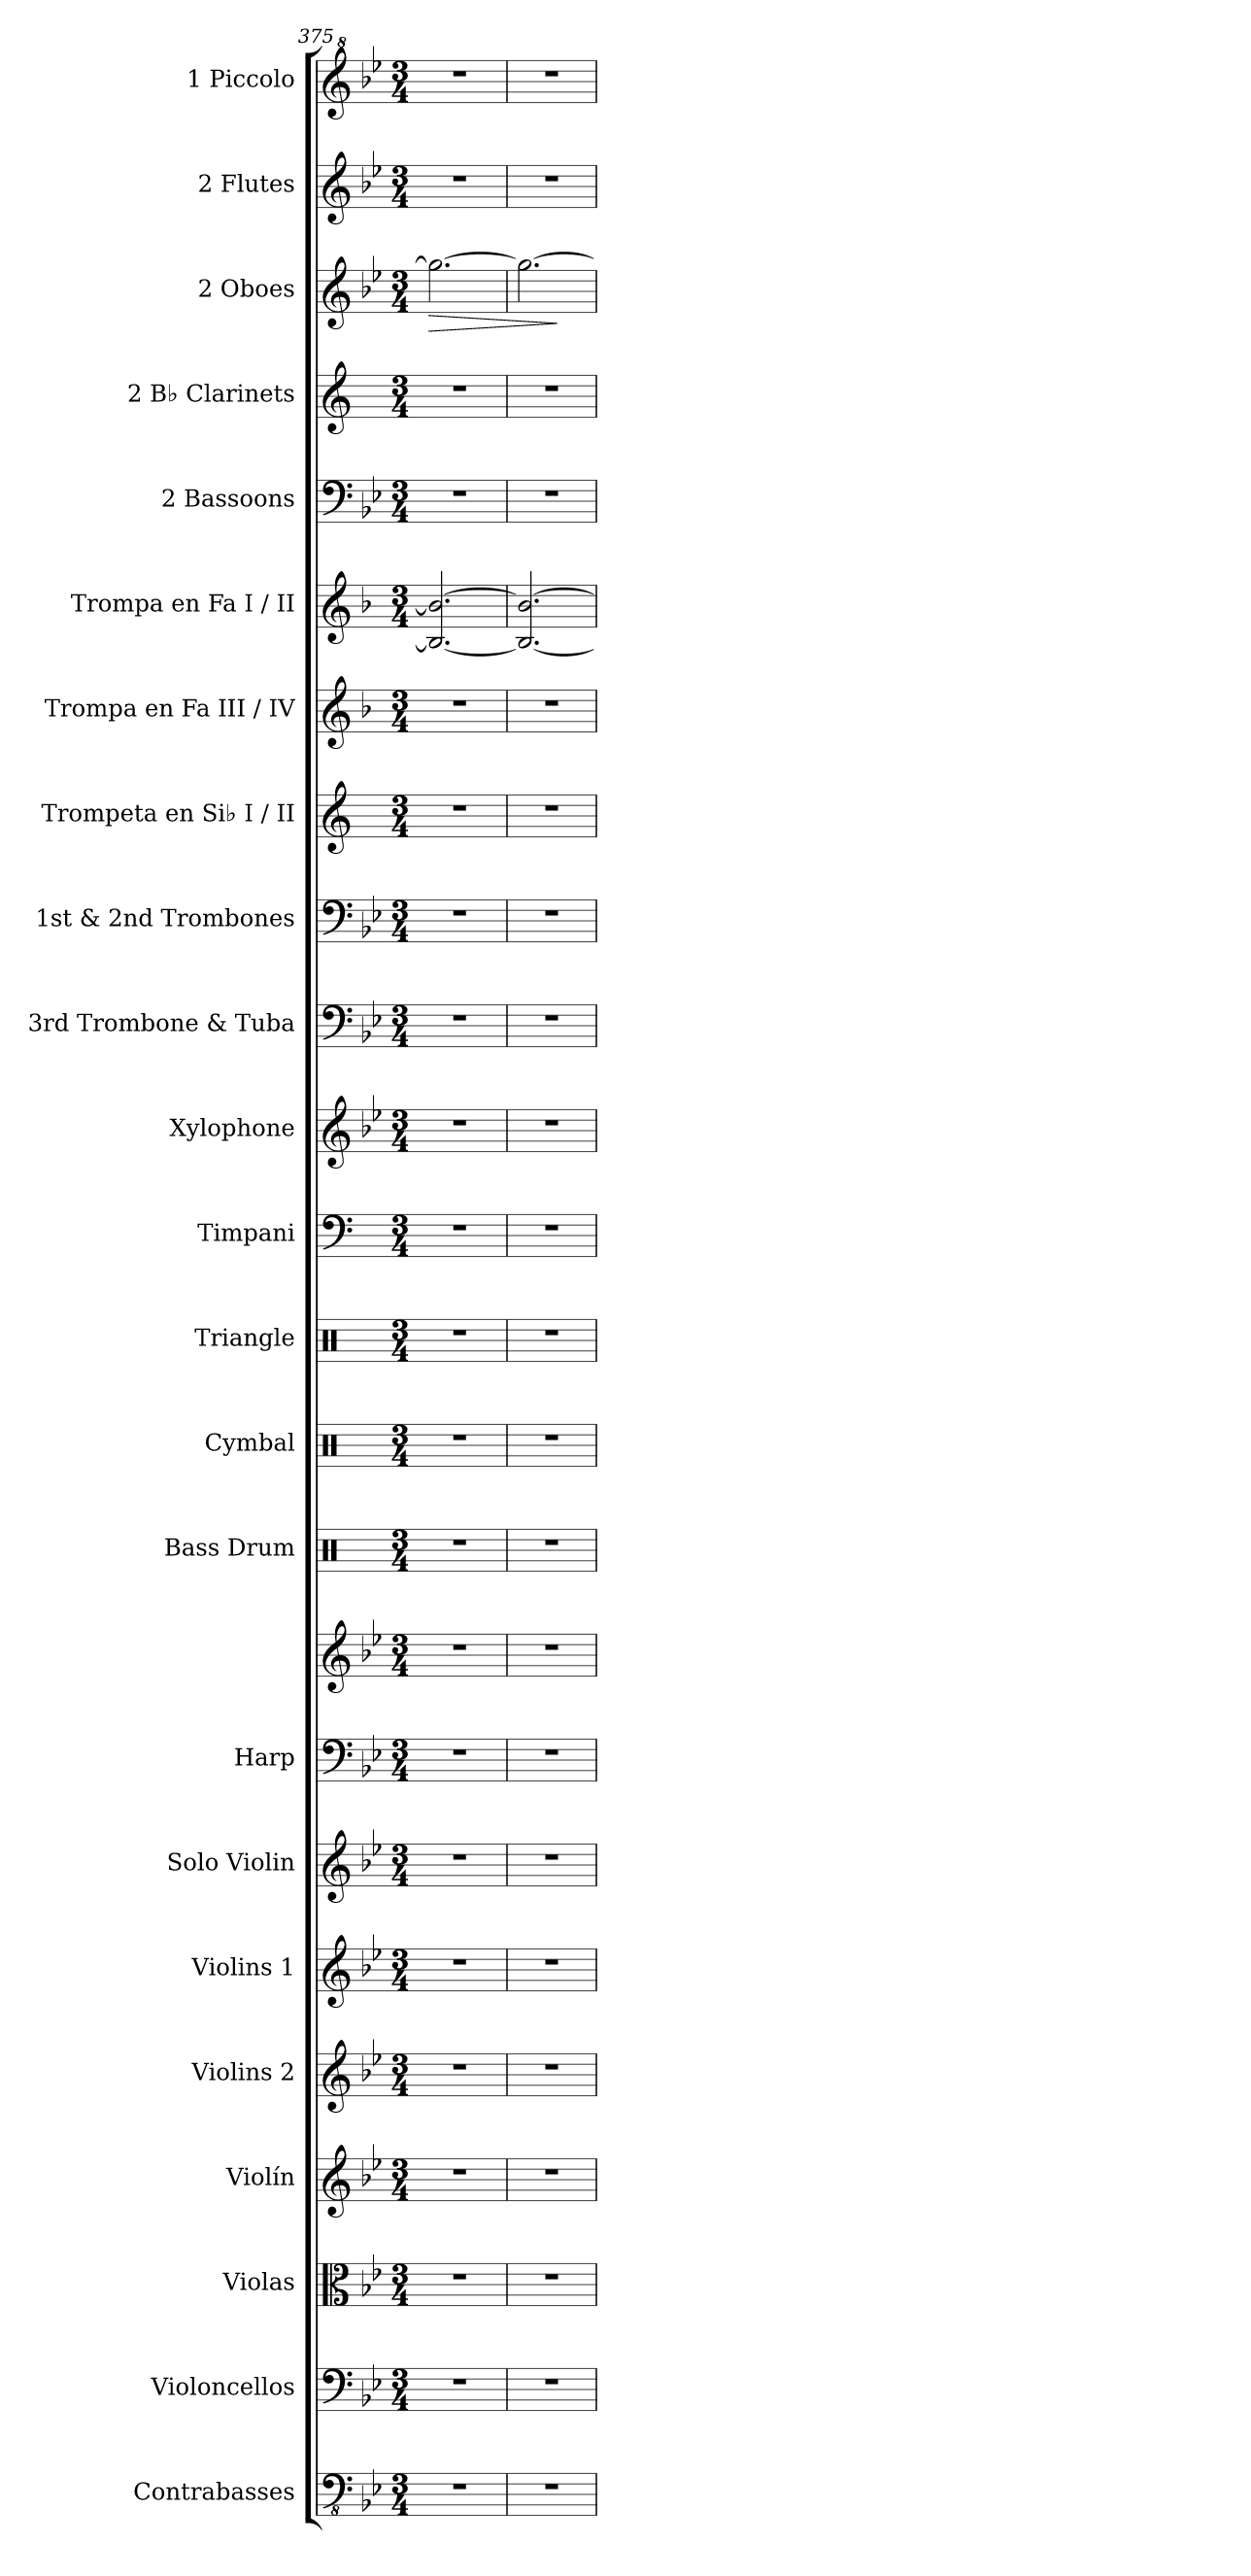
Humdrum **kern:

**kern	**kern	**kern	**kern	**kern	**kern	**kern	**kern	**kern	**kern	**kern	**kern	**kern	**kern	**kern	**kern	**kern	**kern	**kern	**kern	**kern	**kern	**dynam	**kern	**kern
*part23	*part22	*part21	*part20	*part19	*part18	*part17	*part16	*part16	*part15	*part14	*part13	*part12	*part11	*part10	*part9	*part8	*part7	*part6	*part5	*part4	*part3	*part3	*part2	*part1
*staff24	*staff23	*staff22	*staff21	*staff20	*staff19	*staff18	*staff17	*staff16	*staff15	*staff14	*staff13	*staff12	*staff11	*staff10	*staff9	*staff8	*staff7	*staff6	*staff5	*staff4	*staff3	*staff3	*staff2	*staff1
*I"Contrabasses	*I"Violoncellos	*I"Violas	*I"Violín	*I"Violins 2	*I"Violins 1	*I"Solo Violin	*I"Harp	*	*I"Bass Drum	*I"Cymbal	*I"Triangle	*I"Timpani	*I"Xylophone	*I"3rd Trombone     &amp; Tuba	*I"1st &amp; 2nd Trombones	*I"Trompeta en Si♭  I / II	*I"Trompa en Fa   III / IV	*I"Trompa en Fa I / II	*I"2 Bassoons	*I"2 B♭ Clarinets	*I"2 Oboes	*	*I"2 Flutes	*I"1 Piccolo
*I'Cbs.	*I'Vlcs.	*I'Vlas.	*I'Vln.	*I'Vlns. 2	*I'Vlns. 1	*I'S. Vln.	*I'Hrp.	*	*I'B. Dr.	*I'Cym.	*I'Trgl.	*I'Timp.	*I'Xyl.	*I'3rd Trb. &amp; Tba.	*I'1st &amp; 2nd    Trbs.	*I'Tpt. Si♭  I / II	*I'Trmp. Fa   III / IV	*I'Trmp. Fa I / II	*I'2 Bsns.	*I'2 B♭ Cls.	*I'2 Obs.	*	*I'2 Fls.	*I'1 Picc.
*clefFv4	*clefF4	*clefC3	*clefG2	*clefG2	*clefG2	*clefG2	*clefF4	*clefG2	*clefX	*clefX	*clefX	*clefF4	*clefG2	*clefF4	*clefF4	*clefG2	*clefG2	*clefG2	*clefF4	*clefG2	*clefG2	*	*clefG2	*clefG^2
*	*	*	*	*	*	*	*	*	*	*	*	*	*ITrd-7c-12	*	*	*ITrd1c2	*ITrd4c7	*ITrd4c7	*	*ITrd1c2	*	*	*	*ITrd-7c-12
*k[b-e-]	*k[b-e-]	*k[b-e-]	*k[b-e-]	*k[b-e-]	*k[b-e-]	*k[b-e-]	*k[b-e-]	*k[b-e-]	*k[]	*k[]	*k[]	*k[]	*k[b-e-]	*k[b-e-]	*k[b-e-]	*k[b-e-]	*k[b-e-]	*k[b-e-]	*k[b-e-]	*k[b-e-]	*k[b-e-]	*	*k[b-e-]	*k[b-e-]
*M3/4	*M3/4	*M3/4	*M3/4	*M3/4	*M3/4	*M3/4	*M3/4	*M3/4	*M3/4	*M3/4	*M3/4	*M3/4	*M3/4	*M3/4	*M3/4	*M3/4	*M3/4	*M3/4	*M3/4	*M3/4	*M3/4	*	*M3/4	*M3/4
=375	=375	=375	=375	=375	=375	=375	=375	=375	=375	=375	=375	=375	=375	=375	=375	=375	=375	=375	=375	=375	=375	=375	=375	=375
!	!	!	!	!	!	!	!	!	!	!	!	!	!	!	!	!	!	!	!	!	!	!LO:HP:b	!	!
2.r	2.r	2.r	2.r	2.r	2.r	2.r	2.r	2.r	2.r	2.r	2.r	2.r	2.r	2.r	2.r	2.r	2.r	2.E-/_ 2.e-/_	2.r	2.r	2.gg\_	>	2.r	2.r
=376	=376	=376	=376	=376	=376	=376	=376	=376	=376	=376	=376	=376	=376	=376	=376	=376	=376	=376	=376	=376	=376	=376	=376	=376
2.r	2.r	2.r	2.r	2.r	2.r	2.r	2.r	2.r	2.r	2.r	2.r	2.r	2.r	2.r	2.r	2.r	2.r	2.E-/_ 2.e-/_	2.r	2.r	2.gg\_	.	2.r	2.r
.	.	.	.	.	.	.	.	.	.	.	.	.	.	.	.	.	.	.	.	.	.	]	.	.
=	=	=	=	=	=	=	=	=	=	=	=	=	=	=	=	=	=	=	=	=	=	=	=	=
*-	*-	*-	*-	*-	*-	*-	*-	*-	*-	*-	*-	*-	*-	*-	*-	*-	*-	*-	*-	*-	*-	*-	*-	*-
